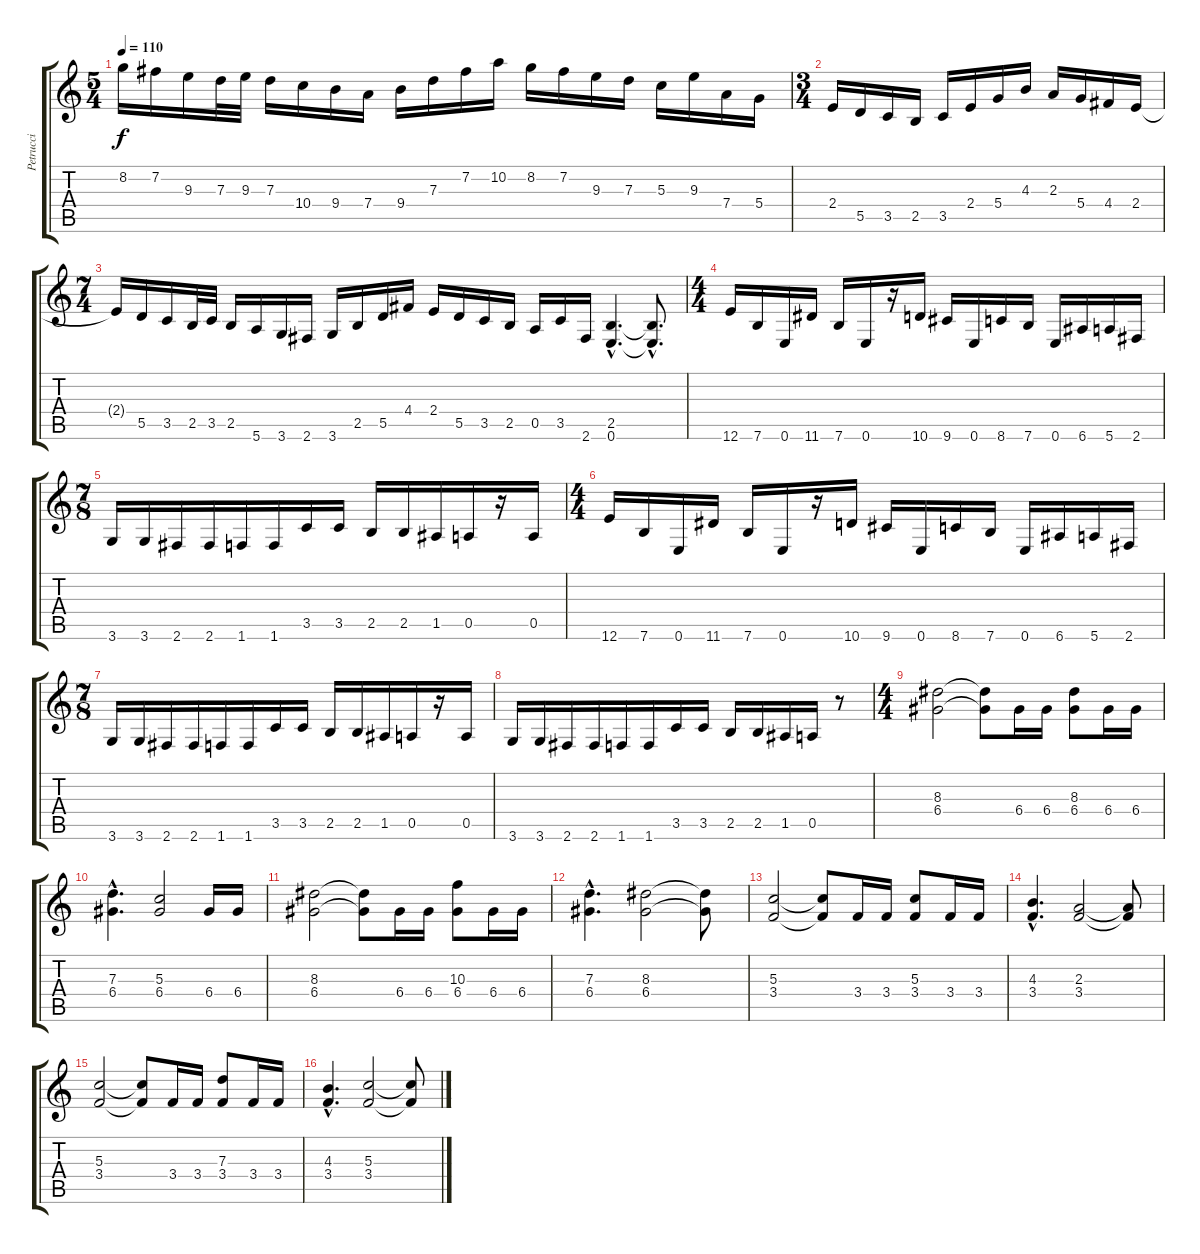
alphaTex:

\track ("Petrucci" "Petrucci") {instrument distortionguitar}
\staff {score tabs}
\tuning (E4 B3 G3 D3 A2 E2) {hide}
\ts (5 4)
\tempo 110
\clef g2
\ks c
8.2{t}.16{dy f} 7.2.16 9.3.16 7.3.32 9.3.32 7.3.16 10.4.16 9.4.16 7.4.16 9.4.16 7.3.16 7.2.16 10.2.16 8.2.16 7.2.16 9.3.16 7.3.16 5.3.16 9.3.16 7.4.16 5.4.16 |
\ts (3 4)
2.4.16{instrument distortionguitar} 5.5.16 3.5.16 2.5.16 3.5.16 2.4.16 5.4.16 4.3.16 2.3.16 5.4.16 4.4.16 2.4.16 |
\ts (7 4)
2.4{t}.16 5.5.16 3.5.16 2.5.32 3.5.32 2.5.16 5.6.16 3.6.16 2.6.16 3.6.16 2.5.16 5.5.16 4.4.16 2.4.16 5.5.16 3.5.16 2.5.16 0.5.16 3.5.16 2.6.16 (2.5{hac} 0.6{hac}).4{d volume 9} (2.5{hac t} 0.6{hac t}).8{d} |
\ts (4 4)
12.6.16{volume 13} 7.6.16 0.6.16 11.6.16 7.6.16 0.6.16 r.16 10.6.16 9.6.16 0.6.16 8.6.16 7.6.16 0.6.16 6.6.16 5.6.16 2.6.16 |
\ts (7 8)
3.6.16 3.6.16 2.6.16 2.6.16 1.6.16 1.6.16 3.5.16 3.5.16 2.5.16 2.5.16 1.5.16 0.5.16 r.16 0.5.16 |
\ts (4 4)
12.6.16 7.6.16 0.6.16 11.6.16 7.6.16 0.6.16 r.16 10.6.16 9.6.16 0.6.16 8.6.16 7.6.16 0.6.16 6.6.16 5.6.16 2.6.16 |
\ts (7 8)
3.6.16 3.6.16 2.6.16 2.6.16 1.6.16 1.6.16 3.5.16 3.5.16 2.5.16 2.5.16 1.5.16 0.5.16 r.16 0.5.16 |
3.6.16 3.6.16 2.6.16 2.6.16 1.6.16 1.6.16 3.5.16 3.5.16 2.5.16 2.5.16 1.5.16 0.5.16 r.8 |
\ts (4 4)
(8.3 6.4).2{volume 11} (8.3{t} 6.4{t}).8 6.4.16 6.4.16 (8.3 6.4).8 6.4.16 6.4.16 |
(7.3{hac} 6.4{hac}).4{d} (5.3 6.4).2 6.4.16 6.4.16 |
(8.3 6.4).2 (8.3{t} 6.4{t}).8 6.4.16 6.4.16 (10.3 6.4).8 6.4.16 6.4.16 |
(7.3{hac} 6.4{hac}).4{d} (8.3 6.4).2 (8.3{t} 6.4{t}).8 |
(5.3 3.4).2 (5.3{t} 3.4{t}).8 3.4.16 3.4.16 (5.3 3.4).8 3.4.16 3.4.16 |
(4.3{hac} 3.4{hac}).4{d} (2.3 3.4).2 (2.3{t} 3.4{t}).8 |
(5.3 3.4).2 (5.3{t} 3.4{t}).8 3.4.16 3.4.16 (7.3 3.4).8 3.4.16 3.4.16 |
(4.3{hac} 3.4{hac}).4{d} (5.3 3.4).2 (5.3{t} 3.4{t}).8
